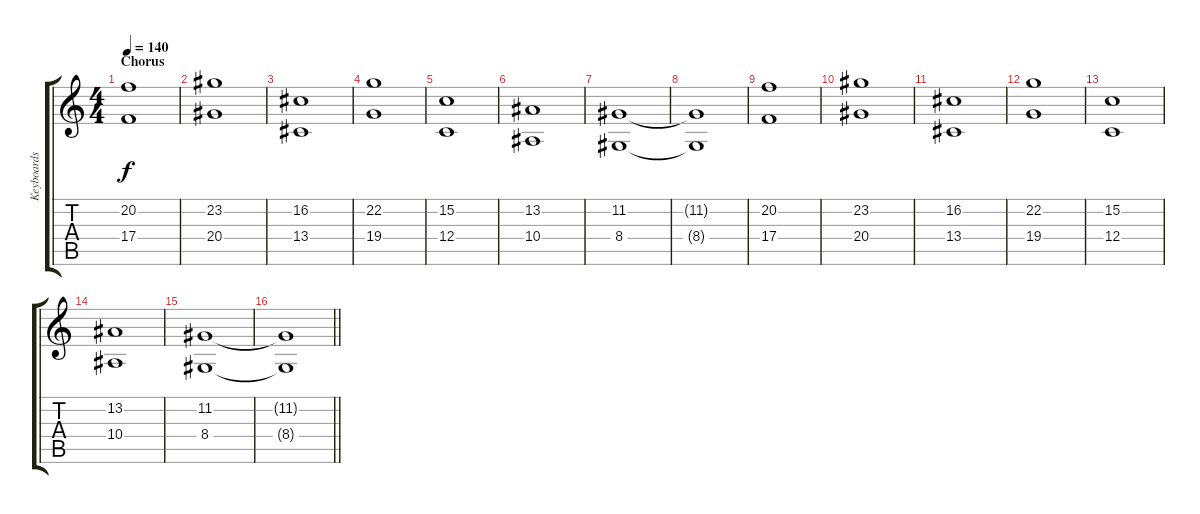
\track ("Keyboards" "Keyboards") {instrument stringensemble1}
\staff {score tabs}
\tuning (D4 A3 F3 C3 G2 C2) {hide}
\ts (4 4)
\section ("" "Chorus")
\tempo 140
\clef g2
\ks c
(20.2 17.4).1{dy f} |
(23.2 20.4).1 |
(16.2 13.4).1 |
(22.2 19.4).1 |
(15.2 12.4).1 |
(13.2 10.4).1 |
(11.2 8.4).1 |
(11.2{t} 8.4{t}).1 |
(20.2 17.4).1 |
(23.2 20.4).1 |
(16.2 13.4).1 |
(22.2 19.4).1 |
(15.2 12.4).1 |
(13.2 10.4).1 |
(11.2 8.4).1 |
\barLineRight lightlight
(11.2{t} 8.4{t}).1
